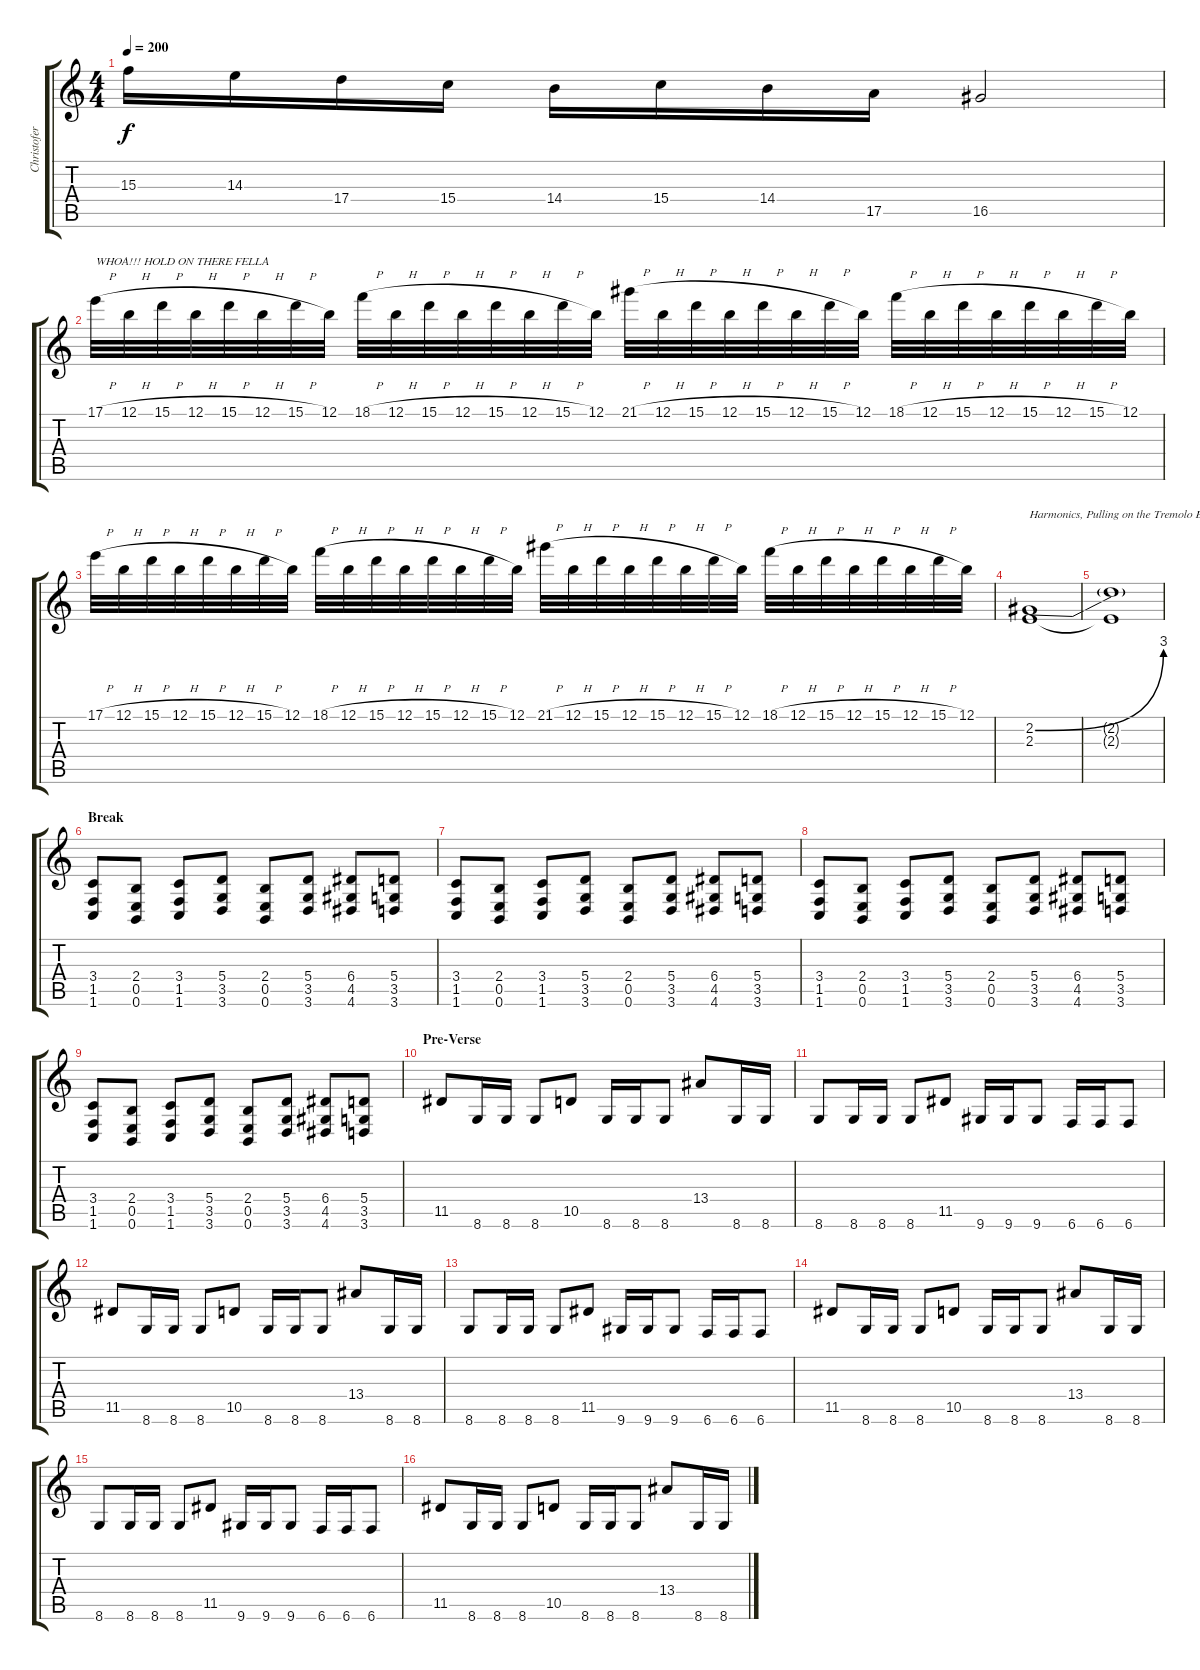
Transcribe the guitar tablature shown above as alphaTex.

\track ("Christofer" "Christofer") {instrument overdrivenguitar}
\staff {score tabs}
\tuning (B3 Gb3 D3 A2 E2 B1) {hide}
\ts (4 4)
\tempo 200
\clef g2
\ks c
15.3.16{dy f} 14.3.16 17.4.16 15.4.16 14.4.16 15.4.16 14.4.16 17.5.16 16.5.2 |
17.1{h}.32{txt "WHOA!!! HOLD ON THERE FELLA"} 12.1{h}.32 15.1{h}.32 12.1{h}.32 15.1{h}.32 12.1{h}.32 15.1{h}.32 12.1.32 18.1{h}.32 12.1{h}.32 15.1{h}.32 12.1{h}.32 15.1{h}.32 12.1{h}.32 15.1{h}.32 12.1.32 21.1{h}.32 12.1{h}.32 15.1{h}.32 12.1{h}.32 15.1{h}.32 12.1{h}.32 15.1{h}.32 12.1.32 18.1{h}.32 12.1{h}.32 15.1{h}.32 12.1{h}.32 15.1{h}.32 12.1{h}.32 15.1{h}.32 12.1.32 |
17.1{h}.32 12.1{h}.32 15.1{h}.32 12.1{h}.32 15.1{h}.32 12.1{h}.32 15.1{h}.32 12.1.32 18.1{h}.32 12.1{h}.32 15.1{h}.32 12.1{h}.32 15.1{h}.32 12.1{h}.32 15.1{h}.32 12.1.32 21.1{h}.32 12.1{h}.32 15.1{h}.32 12.1{h}.32 15.1{h}.32 12.1{h}.32 15.1{h}.32 12.1.32 18.1{h}.32 12.1{h}.32 15.1{h}.32 12.1{h}.32 15.1{h}.32 12.1{h}.32 15.1{h}.32 12.1.32 |
(2.2{be (bend 0 0 60 12)} 2.3).1{txt "Harmonics, Pulling on the Tremolo Bar" instrument guitarharmonics} |
(2.2{t} 2.3{t}).1 |
\section ("" "Break")
(3.4 1.5 1.6).8{instrument distortionguitar} (2.4 0.5 0.6).8 (3.4 1.5 1.6).8 (5.4 3.5 3.6).8 (2.4 0.5 0.6).8 (5.4 3.5 3.6).8 (6.4 4.5 4.6).8 (5.4 3.5 3.6).8 |
(3.4 1.5 1.6).8 (2.4 0.5 0.6).8 (3.4 1.5 1.6).8 (5.4 3.5 3.6).8 (2.4 0.5 0.6).8 (5.4 3.5 3.6).8 (6.4 4.5 4.6).8 (5.4 3.5 3.6).8 |
(3.4 1.5 1.6).8 (2.4 0.5 0.6).8 (3.4 1.5 1.6).8 (5.4 3.5 3.6).8 (2.4 0.5 0.6).8 (5.4 3.5 3.6).8 (6.4 4.5 4.6).8 (5.4 3.5 3.6).8 |
(3.4 1.5 1.6).8 (2.4 0.5 0.6).8 (3.4 1.5 1.6).8 (5.4 3.5 3.6).8 (2.4 0.5 0.6).8 (5.4 3.5 3.6).8 (6.4 4.5 4.6).8 (5.4 3.5 3.6).8 |
\section ("" "Pre-Verse")
11.5.8 8.6.16 8.6.16 8.6.8 10.5.8 8.6.16 8.6.16 8.6.8 13.4.8 8.6.16 8.6.16 |
8.6.8 8.6.16 8.6.16 8.6.8 11.5.8 9.6.16 9.6.16 9.6.8 6.6.16 6.6.16 6.6.8 |
11.5.8 8.6.16 8.6.16 8.6.8 10.5.8 8.6.16 8.6.16 8.6.8 13.4.8 8.6.16 8.6.16 |
8.6.8 8.6.16 8.6.16 8.6.8 11.5.8 9.6.16 9.6.16 9.6.8 6.6.16 6.6.16 6.6.8 |
11.5.8 8.6.16 8.6.16 8.6.8 10.5.8 8.6.16 8.6.16 8.6.8 13.4.8 8.6.16 8.6.16 |
8.6.8 8.6.16 8.6.16 8.6.8 11.5.8 9.6.16 9.6.16 9.6.8 6.6.16 6.6.16 6.6.8 |
11.5.8 8.6.16 8.6.16 8.6.8 10.5.8 8.6.16 8.6.16 8.6.8 13.4.8 8.6.16 8.6.16
